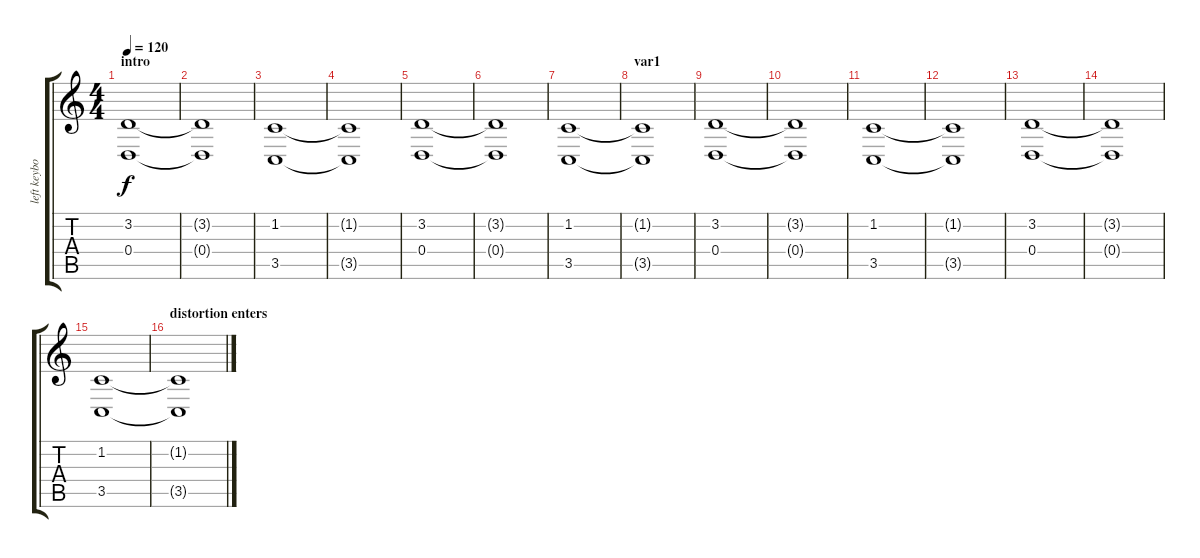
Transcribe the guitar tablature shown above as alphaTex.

\track ("left keyboard hand (pad) - Alex" "left keybo") {instrument synthstrings1}
\staff {score tabs}
\tuning (E4 B3 G3 D3 A2 E2) {hide}
\ts (4 4)
\section ("" "intro")
\tempo 120
\clef g2
\ks c
(3.2 0.4).1{dy f instrument synthstrings1} |
(3.2{t} 0.4{t}).1 |
(1.2 3.5).1 |
(1.2{t} 3.5{t}).1 |
(3.2 0.4).1 |
(3.2{t} 0.4{t}).1 |
(1.2 3.5).1 |
\section ("" "var1")
(1.2{t} 3.5{t}).1 |
(3.2 0.4).1 |
(3.2{t} 0.4{t}).1 |
(1.2 3.5).1 |
(1.2{t} 3.5{t}).1 |
(3.2 0.4).1 |
(3.2{t} 0.4{t}).1 |
(1.2 3.5).1 |
\section ("" "distortion enters")
(1.2{t} 3.5{t}).1
